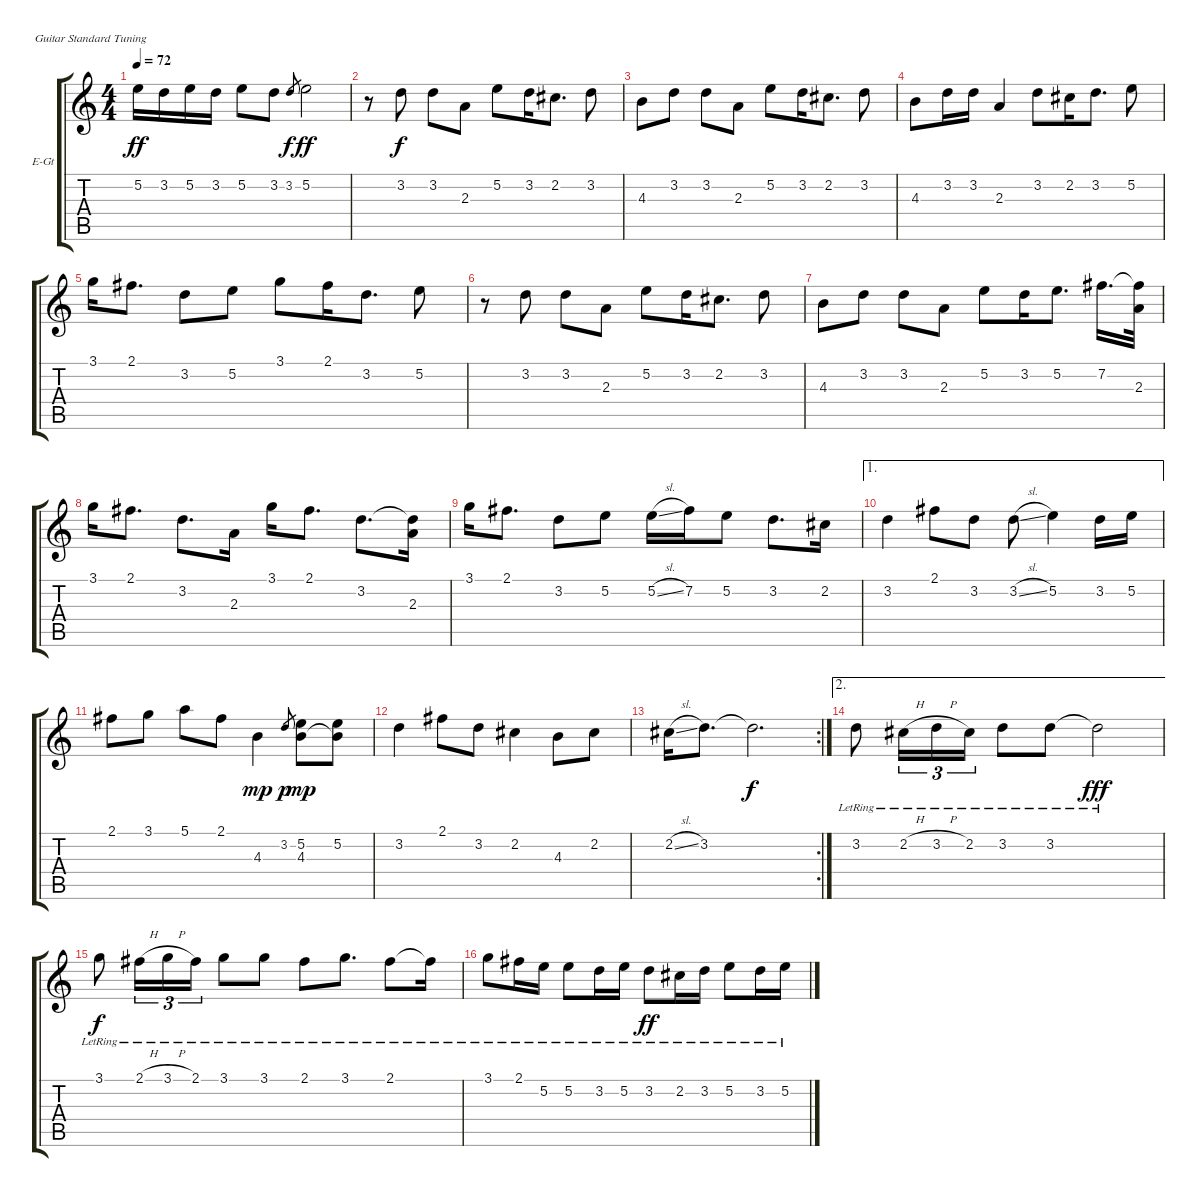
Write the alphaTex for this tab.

\bracketExtendMode groupsimilarinstruments
\firstSystemTrackNameOrientation horizontal
\otherSystemsTrackNameOrientation horizontal
\track ("ÐýÂÉ¼ªËû" "E-Gt") {instrument overdrivenguitar}
\staff {score tabs}
\tuning (E4 B3 G3 D3 A2 E2)
\ts (4 4)
\tempo 72
\clef g2
\ks c
5.2.16{dy ff} 3.2.16 5.2.16 3.2.16 5.2.8 3.2.8 3.2.8{gr dy f} 5.2.2{dy ff} |
r.8 3.2.8{dy f} 3.2.8 2.3.8 5.2.8 3.2.16 2.2.8{d} 3.2.8 |
4.3.8 3.2.8 3.2.8 2.3.8 5.2.8 3.2.16 2.2.8{d} 3.2.8 |
4.3.8 3.2.16 3.2.16 2.3.4 3.2.8 2.2.16 3.2.8{d} 5.2.8 |
3.1.16 2.1.8{d} 3.2.8 5.2.8 3.1.8 2.1.16 3.2.8{d} 5.2.8 |
r.8 3.2.8 3.2.8 2.3.8 5.2.8 3.2.16 2.2.8{d} 3.2.8 |
4.3.8 3.2.8 3.2.8 2.3.8 5.2.8 3.2.16 5.2.8{d} 7.2.16{d} (7.2{t} 2.3).32 |
3.1.16 2.1.8{d} 3.2.8{d} 2.3.16 3.1.16 2.1.8{d} 3.2.8{d} (3.2{t} 2.3).16 |
3.1.16 2.1.8{d} 3.2.8 5.2.8 5.2{sl}.16 7.2.16 5.2.8 3.2.8{d} 2.2.16 |
\ae 1
3.2.4 2.1.8 3.2.8 3.2{sl}.8 5.2.4 3.2.16 5.2.16 |
2.1.8 3.1.8 5.1.8 2.1.8 4.3.4{dy mp} 3.2.8{gr dy p} (5.2 4.3).8{dy mp} (5.2 4.3{t}).8 |
3.2.4 2.1.8 3.2.8 2.2.4 4.3.8 2.2.8 |
\rc 2
2.2{sl}.16 3.2.8{d} 3.2{t}.2{d dy f} |
\ae 2
3.2{lr}.8 2.2{h lr}.16{tu (3 2)} 3.2{h lr}.16{tu (3 2)} 2.2{lr}.16{tu (3 2)} 3.2{lr}.8 3.2{lr}.8 3.2{lr t}.2{dy fff} |
3.1{lr}.8{dy f} 2.1{h lr}.16{tu (3 2)} 3.1{h lr}.16{tu (3 2)} 2.1{lr}.16{tu (3 2)} 3.1{lr}.8 3.1{lr}.8 2.1{lr}.8 3.1{lr}.8{d} 2.1{lr}.8 2.1{lr t}.16 |
3.1{lr}.8 2.1{lr}.16 5.2{lr}.16 5.2{lr}.8 3.2{lr}.16 5.2{lr}.16 3.2{lr}.8{dy ff} 2.2{lr}.16 3.2{lr}.16 5.2{lr}.8 3.2{lr}.16 5.2{lr}.16
